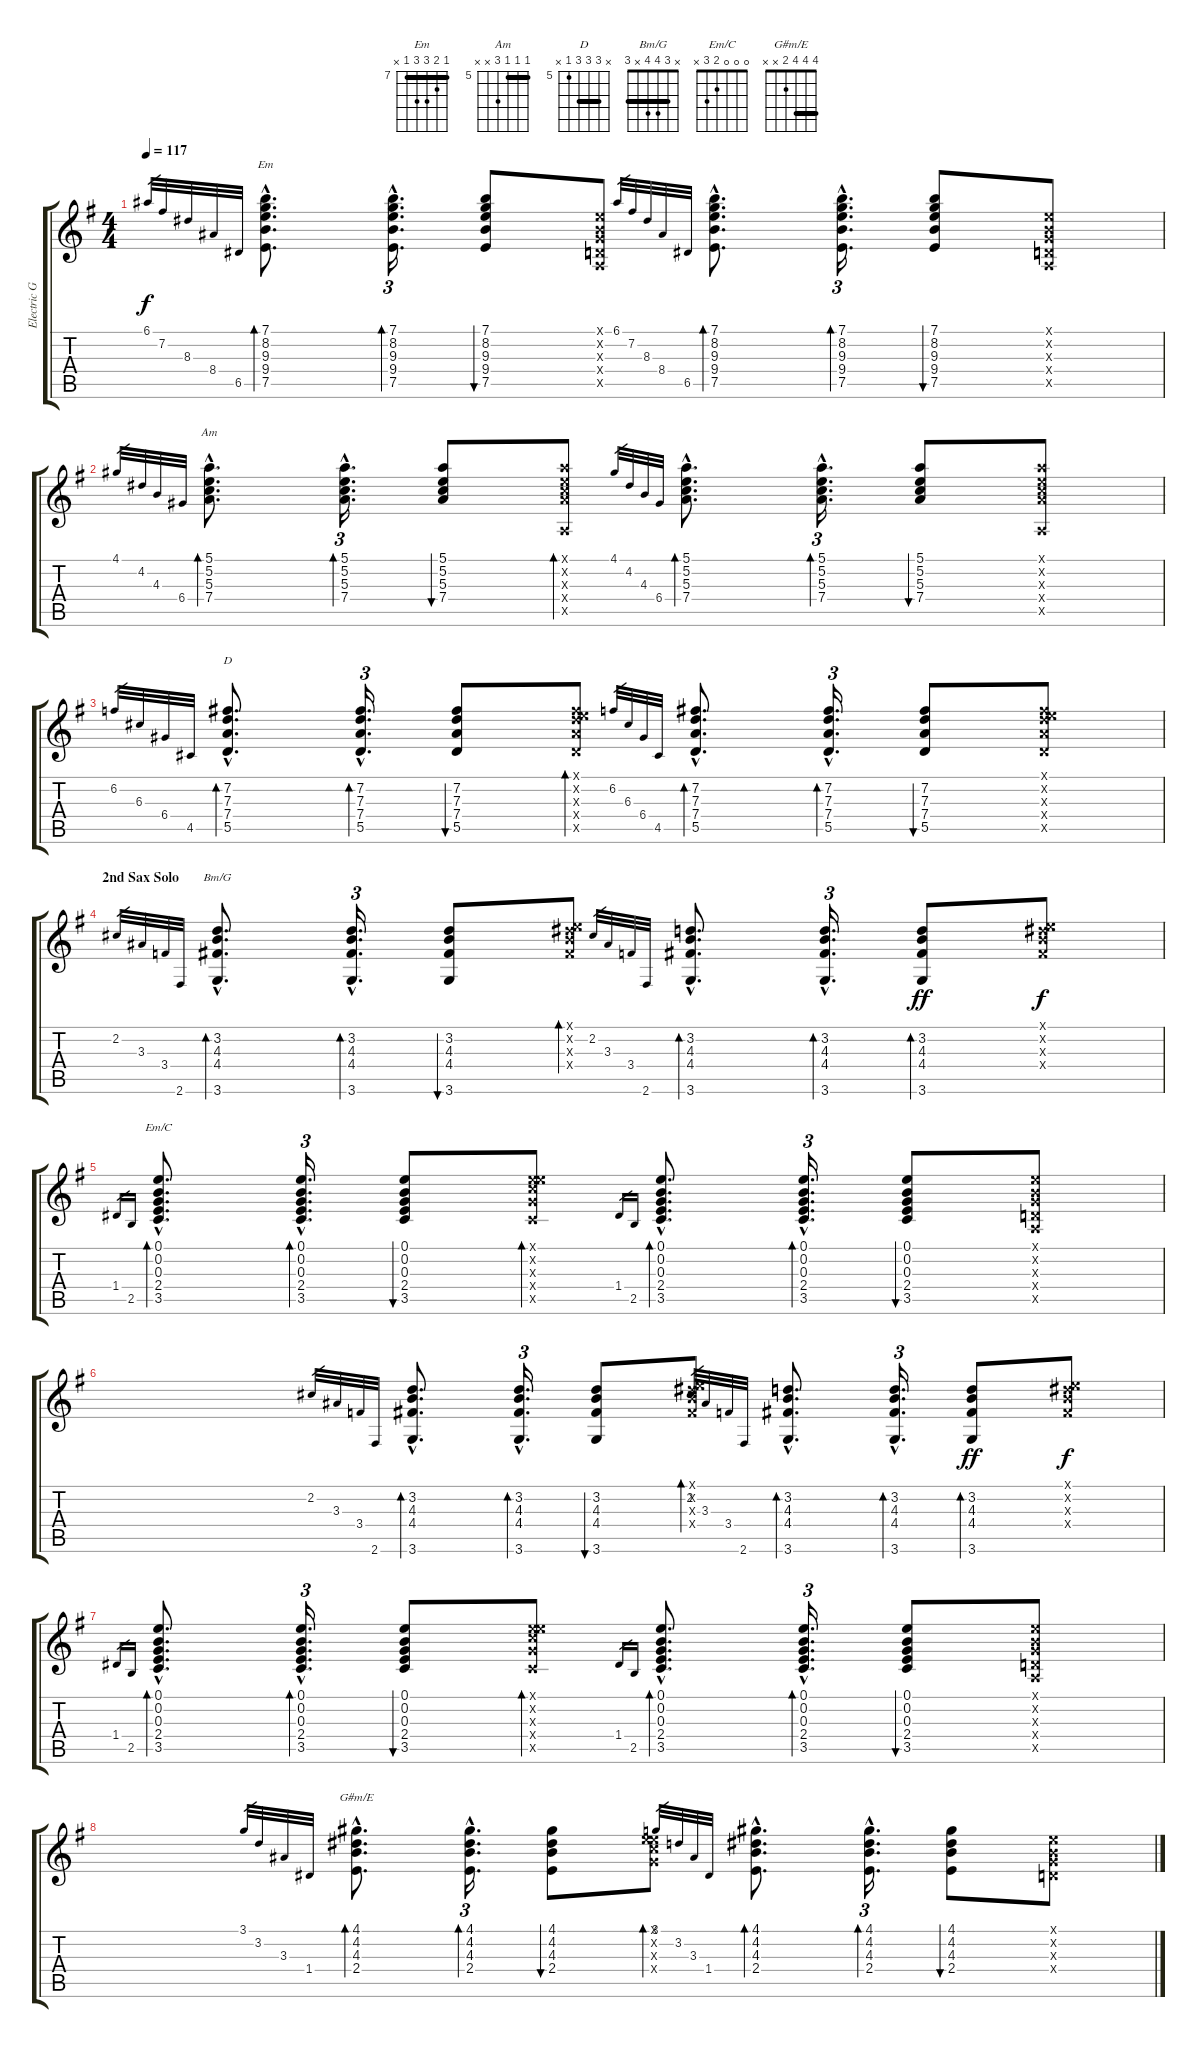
\track ("Electric Guitar" "Electric G") {instrument electricguitarjazz}
\staff {score tabs}
\tuning (E4 B3 G3 D3 A2 E2) {hide}
\chord ("Em" 7 8 9 9 7 x) {firstfret 7 barre 7}
\chord ("Am" 5 5 5 7 x x) {firstfret 5 barre 5}
\chord ("D" x 7 7 7 5 x) {firstfret 5 barre 7}
\chord ("Bm/G" x 3 4 4 x 3) {barre 3}
\chord ("Em/C" 0 0 0 2 3 x)
\chord ("G#m/E" 4 4 4 2 x x) {barre 4}
\ts (4 4)
\tempo 117
\clef g2
\ks g
6.1.32{gr dy f} 7.2.32{gr} 8.3.32{gr} 8.4.32{gr} 6.5.32{gr} (7.1{hac} 8.2{hac} 9.3{hac} 9.4{hac} 7.5{hac}).8{d bd 30 ch "Em"} (7.1{hac} 8.2{hac} 9.3{hac} 9.4{hac} 7.5{hac}).16{d tu (3 2) bd 30} (7.1 8.2 9.3 9.4 7.5).8{bu 30} (0.1{x} 0.2{x} 0.3{x} 0.4{x} 0.5{x}).8 6.1.32{gr} 7.2.32{gr} 8.3.32{gr} 8.4.32{gr} 6.5.32{gr} (7.1{hac} 8.2{hac} 9.3{hac} 9.4{hac} 7.5{hac}).8{d bd 30} (7.1{hac} 8.2{hac} 9.3{hac} 9.4{hac} 7.5{hac}).16{d tu (3 2) bd 30} (7.1 8.2 9.3 9.4 7.5).8{bu 30} (0.1{x} 0.2{x} 0.3{x} 0.4{x} 0.5{x}).8 |
4.1.32{gr} 4.2.32{gr} 4.3.32{gr} 6.4.32{gr} (5.1{hac} 5.2{hac} 5.3{hac} 7.4{hac}).8{d bd 30 ch "Am"} (5.1{hac} 5.2{hac} 5.3{hac} 7.4{hac}).16{d tu (3 2) bd 30} (5.1 5.2 5.3 7.4).8{bu 30} (5.1{x} 5.2{x} 5.3{x} 7.4{x} 0.5{x}).8{bd 30} 4.1.32{gr} 4.2.32{gr} 4.3.32{gr} 6.4.32{gr} (5.1{hac} 5.2{hac} 5.3{hac} 7.4{hac}).8{d bd 30} (5.1{hac} 5.2{hac} 5.3{hac} 7.4{hac}).16{d tu (3 2) bd 30} (5.1 5.2 5.3 7.4).8{bu 30} (5.1{x} 5.2{x} 5.3{x} 7.4{x} 0.5{x}).8 |
6.2.32{gr} 6.3.32{gr} 6.4.32{gr} 4.5.32{gr} (7.2{hac} 7.3{hac} 7.4{hac} 5.5{hac}).8{d bd 30 ch "D"} (7.2{hac} 7.3{hac} 7.4{hac} 5.5{hac}).16{d tu (3 2) bd 30} (7.2 7.3 7.4 5.5).8{bu 30} (0.1{x} 7.2{x} 7.3{x} 7.4{x} 5.5{x}).8{bd 30} 6.2.32{gr} 6.3.32{gr} 6.4.32{gr} 4.5.32{gr} (7.2{hac} 7.3{hac} 7.4{hac} 5.5{hac}).8{d bd 30} (7.2{hac} 7.3{hac} 7.4{hac} 5.5{hac}).16{d tu (3 2) bd 30} (7.2 7.3 7.4 5.5).8{bu 30} (0.1{x} 7.2{x} 7.3{x} 7.4{x} 5.5{x}).8 |
\section ("" "2nd Sax Solo")
2.2.32{gr} 3.3.32{gr} 3.4.32{gr} 2.6.32{gr} (3.2{hac} 4.3{hac} 4.4{hac} 3.6{hac}).8{d bd 30 ch "Bm/G"} (3.2{hac} 4.3{hac} 4.4{hac} 3.6{hac}).16{d tu (3 2) bd 30} (3.2 4.3 4.4 3.6).8{bu 30} (0.1{x} 4.2{x} 4.3{x} 4.4{x}).8{bd 30} 2.2.32{gr} 3.3.32{gr} 3.4.32{gr} 2.6.32{gr} (3.2{hac} 4.3{hac} 4.4{hac} 3.6{hac}).8{d bd 30} (3.2{hac} 4.3{hac} 4.4{hac} 3.6{hac}).16{d tu (3 2) bd 30} (3.2 4.3 4.4 3.6).8{bd 30 dy ff} (0.1{x} 4.2{x} 4.3{x} 4.4{x}).8{dy f} |
1.4.16{gr} 2.5.16{gr} (0.1{hac} 0.2{hac} 0.3{hac} 2.4{hac} 3.5{hac}).8{d bd 30 ch "Em/C"} (0.1{hac} 0.2{hac} 0.3{hac} 2.4{hac} 3.5{hac}).16{d tu (3 2) bd 30} (0.1 0.2 0.3 2.4 3.5).8{bu 30} (0.1{x} 5.2{x} 5.3{x} 5.4{x} 3.5{x}).8{bd 30} 1.4.16{gr} 2.5.16{gr} (0.1{hac} 0.2{hac} 0.3{hac} 2.4{hac} 3.5{hac}).8{d bd 30} (0.1{hac} 0.2{hac} 0.3{hac} 2.4{hac} 3.5{hac}).16{d tu (3 2) bd 30} (0.1 0.2 0.3 2.4 3.5).8{bu 30} (0.1{x} 0.2{x} 0.3{x} 0.4{x} 0.5{x}).8 |
2.2.32{gr} 3.3.32{gr} 3.4.32{gr} 2.6.32{gr} (3.2{hac} 4.3{hac} 4.4{hac} 3.6{hac}).8{d bd 30} (3.2{hac} 4.3{hac} 4.4{hac} 3.6{hac}).16{d tu (3 2) bd 30} (3.2 4.3 4.4 3.6).8{bu 30} (0.1{x} 4.2{x} 4.3{x} 4.4{x}).8{bd 30} 2.2.32{gr} 3.3.32{gr} 3.4.32{gr} 2.6.32{gr} (3.2{hac} 4.3{hac} 4.4{hac} 3.6{hac}).8{d bd 30} (3.2{hac} 4.3{hac} 4.4{hac} 3.6{hac}).16{d tu (3 2) bd 30} (3.2 4.3 4.4 3.6).8{bd 30 dy ff} (0.1{x} 4.2{x} 4.3{x} 4.4{x}).8{dy f} |
1.4.16{gr} 2.5.16{gr} (0.1{hac} 0.2{hac} 0.3{hac} 2.4{hac} 3.5{hac}).8{d bd 30} (0.1{hac} 0.2{hac} 0.3{hac} 2.4{hac} 3.5{hac}).16{d tu (3 2) bd 30} (0.1 0.2 0.3 2.4 3.5).8{bu 30} (0.1{x} 5.2{x} 5.3{x} 5.4{x} 3.5{x}).8{bd 30} 1.4.16{gr} 2.5.16{gr} (0.1{hac} 0.2{hac} 0.3{hac} 2.4{hac} 3.5{hac}).8{d bd 30} (0.1{hac} 0.2{hac} 0.3{hac} 2.4{hac} 3.5{hac}).16{d tu (3 2) bd 30} (0.1 0.2 0.3 2.4 3.5).8{bu 30} (0.1{x} 0.2{x} 0.3{x} 0.4{x} 0.5{x}).8 |
3.1.32{gr} 3.2.32{gr} 3.3.32{gr} 1.4.32{gr} (4.1{hac} 4.2{hac} 4.3{hac} 2.4{hac}).8{d bd 30 ch "G#m/E"} (4.1{hac} 4.2{hac} 4.3{hac} 2.4{hac}).16{d tu (3 2) bd 30} (4.1 4.2 4.3 2.4).8{bu 30} (0.1{x} 5.2{x} 5.3{x} 5.4{x}).8{bd 30} 3.1.32{gr} 3.2.32{gr} 3.3.32{gr} 1.4.32{gr} (4.1{hac} 4.2{hac} 4.3{hac} 2.4{hac}).8{d bd 30} (4.1{hac} 4.2{hac} 4.3{hac} 2.4{hac}).16{d tu (3 2) bd 30} (4.1 4.2 4.3 2.4).8{bu 30} (0.1{x} 0.2{x} 0.3{x} 0.4{x}).8
